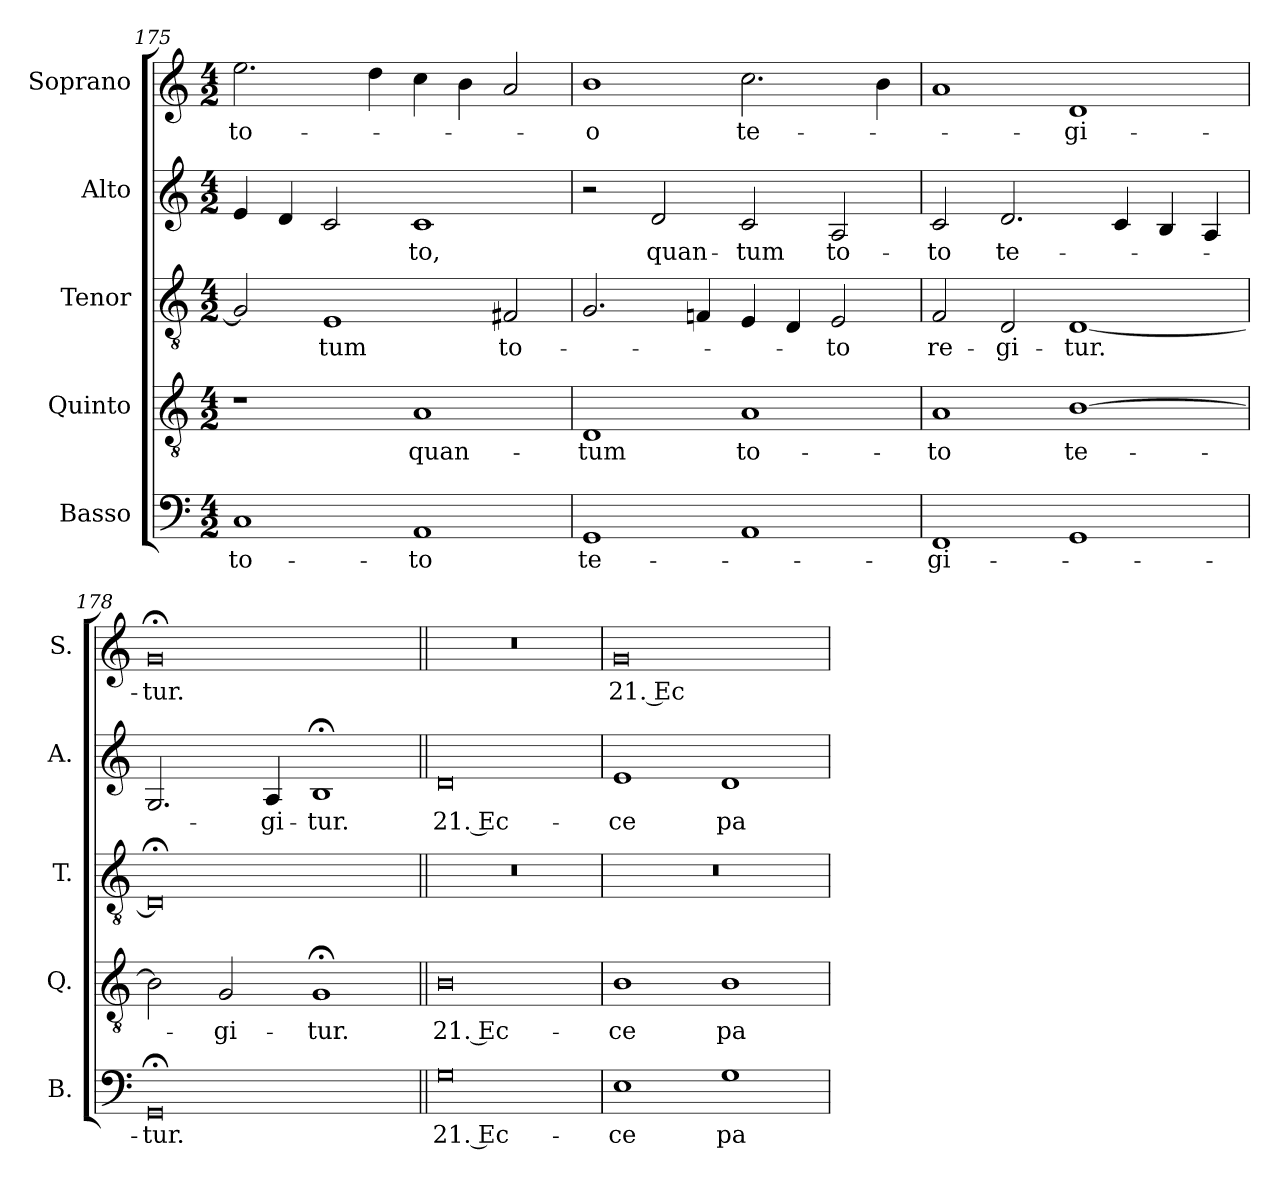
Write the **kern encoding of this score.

**kern	**text	**kern	**text	**kern	**text	**kern	**text	**kern	**text
*part5	*part5	*part4	*part4	*part3	*part3	*part2	*part2	*part1	*part1
*staff5	*staff5	*staff4	*staff4	*staff3	*staff3	*staff2	*staff2	*staff1	*staff1
*I"Basso	*	*I"Quinto	*	*I"Tenor	*	*I"Alto	*	*I"Soprano	*
*I'B.	*	*I'Q.	*	*I'T.	*	*I'A.	*	*I'S.	*
*clefF4	*	*clefGv2	*	*clefGv2	*	*clefG2	*	*clefG2	*
*	*	*ITrd7c12	*	*ITrd7c12	*	*	*	*	*
*k[]	*	*k[]	*	*k[]	*	*k[]	*	*k[]	*
*C:	*	*C:	*	*C:	*	*C:	*	*C:	*
*M4/2	*	*M4/2	*	*M4/2	*	*M4/2	*	*M4/2	*
=175	=175	=175	=175	=175	=175	=175	=175	=175	=175
!	!LO:LY:b:color=#000000	!	!	!	!	!	!	!	!
!	!	!	!	!	!	!	!	!	!LO:LY:b:color=#000000
1Ci	to-	1r	.	2GGi/]	.	4ei/	.	2.eei\	to-
.	.	.	.	.	.	4di/	.	.	.
!	!	!	!	!	!LO:LY:b:color=#000000	!	!	!	!
.	.	.	.	1EEi	-tum	2ci/	.	.	.
.	.	.	.	.	.	.	.	4ddi\	.
!	!LO:LY:b:color=#000000	!	!	!	!	!	!	!	!
!	!	!	!LO:LY:b:color=#000000	!	!	!	!	!	!
!	!	!	!	!	!	!	!LO:LY:b:color=#000000	!	!
1AAi	-to	1AAi	quan-	.	.	1ci	-to,	4cci\	.
.	.	.	.	.	.	.	.	4bi\	.
!	!	!	!	!	!LO:LY:b:color=#000000	!	!	!	!
.	.	.	.	2FF#Xi/	to-	.	.	2ai/	.
!!LO:LB:g=z
=176	=176	=176	=176	=176	=176	=176	=176	=176	=176
!	!LO:LY:b:color=#000000	!	!	!	!	!	!	!	!
!	!	!	!LO:LY:b:color=#000000	!	!	!	!	!	!
!	!	!	!	!	!	!	!	!	!LO:LY:b:color=#000000
1GGi	te-	1DDi	-tum	2.GGi/	.	2r	.	1bi	-o
!	!	!	!	!	!	!	!LO:LY:b:color=#000000	!	!
.	.	.	.	.	.	2di/	quan-	.	.
.	.	.	.	4FFni/	.	.	.	.	.
!	!	!	!LO:LY:b:color=#000000	!	!	!	!	!	!
!	!	!	!	!	!	!	!LO:LY:b:color=#000000	!	!
!	!	!	!	!	!	!	!	!	!LO:LY:b:color=#000000
1AAi	.	1AAi	to-	4EEi/	.	2ci/	-tum	2.cci\	te-
.	.	.	.	4DDi/	.	.	.	.	.
!	!	!	!	!	!LO:LY:b:color=#000000	!	!	!	!
!	!	!	!	!	!	!	!LO:LY:b:color=#000000	!	!
.	.	.	.	2EEi/	-to	2Ai/	to-	.	.
.	.	.	.	.	.	.	.	4bi\	.
=177	=177	=177	=177	=177	=177	=177	=177	=177	=177
!	!LO:LY:b:color=#000000	!	!	!	!	!	!	!	!
!	!	!	!LO:LY:b:color=#000000	!	!	!	!	!	!
!	!	!	!	!	!LO:LY:b:color=#000000	!	!	!	!
!	!	!	!	!	!	!	!LO:LY:b:color=#000000	!	!
1FFi	-gi-	1AAi	-to	2FFi/	re-	2ci/	-to	1ai	.
!	!	!	!	!	!LO:LY:b:color=#000000	!	!	!	!
!	!	!	!	!	!	!	!LO:LY:b:color=#000000	!	!
.	.	.	.	2DDi/	-gi-	2.di/	te-	.	.
!	!	!	!LO:LY:b:color=#000000	!	!	!	!	!	!
!	!	!	!	!	!LO:LY:b:color=#000000	!	!	!	!
!	!	!	!	!	!	!	!	!	!LO:LY:b:color=#000000
1GGi	.	[1BBi	te-	[1DDi	-tur.	.	.	1di	-gi-
.	.	.	.	.	.	4ci/	.	.	.
.	.	.	.	.	.	4Bi/	.	.	.
.	.	.	.	.	.	4Ai/	.	.	.
=178	=178	=178	=178	=178	=178	=178	=178	=178	=178
!	!LO:LY:b:color=#000000	!	!	!	!	!	!	!	!
!	!	!	!	!	!	!	!	!	!LO:LY:b:color=#000000
0GG;i	-tur.	2BBi\]	.	0DD;i]	.	2.Gi/	.	0g;i	-tur.
!	!	!	!LO:LY:b:color=#000000	!	!	!	!	!	!
.	.	2GGi/	-gi-	.	.	.	.	.	.
!	!	!	!	!	!	!	!LO:LY:b:color=#000000	!	!
.	.	.	.	.	.	4Ai/	-gi-	.	.
!	!	!	!LO:LY:b:color=#000000	!	!	!	!	!	!
!	!	!	!	!	!	!	!LO:LY:b:color=#000000	!	!
.	.	1GG;i	-tur.	.	.	1B;i	-tur.	.	.
=179||	=179||	=179||	=179||	=179||	=179||	=179||	=179||	=179||	=179||
!	!LO:LY:b:color=#000000	!	!	!	!	!	!	!	!
!	!	!	!LO:LY:b:color=#000000	!LO:N:vis=1	!	!	!	!	!
!	!	!	!	!	!	!	!LO:LY:b:color=#000000	!LO:N:vis=1	!
0Gi	21. Ec-	0BBi	21. Ec-	0r	.	0di	21. Ec-	0r	.
=180	=180	=180	=180	=180	=180	=180	=180	=180	=180
!	!LO:LY:b:color=#000000	!	!	!	!	!	!	!	!
!	!	!	!LO:LY:b:color=#000000	!LO:N:vis=1	!	!	!	!	!
!	!	!	!	!	!	!	!LO:LY:b:color=#000000	!	!
!	!	!	!	!	!	!	!	!	!LO:LY:b:color=#000000
1Ei	-ce	1BBi	-ce	0r	.	1ei	-ce	0gi	21. Ec-
!	!LO:LY:b:color=#000000	!	!	!	!	!	!	!	!
!	!	!	!LO:LY:b:color=#000000	!	!	!	!	!	!
!	!	!	!	!	!	!	!LO:LY:b:color=#000000	!	!
1Gi	pa-	1BBi	pa-	.	.	1di	pa-	.	.
=	=	=	=	=	=	=	=	=	=
*-	*-	*-	*-	*-	*-	*-	*-	*-	*-
